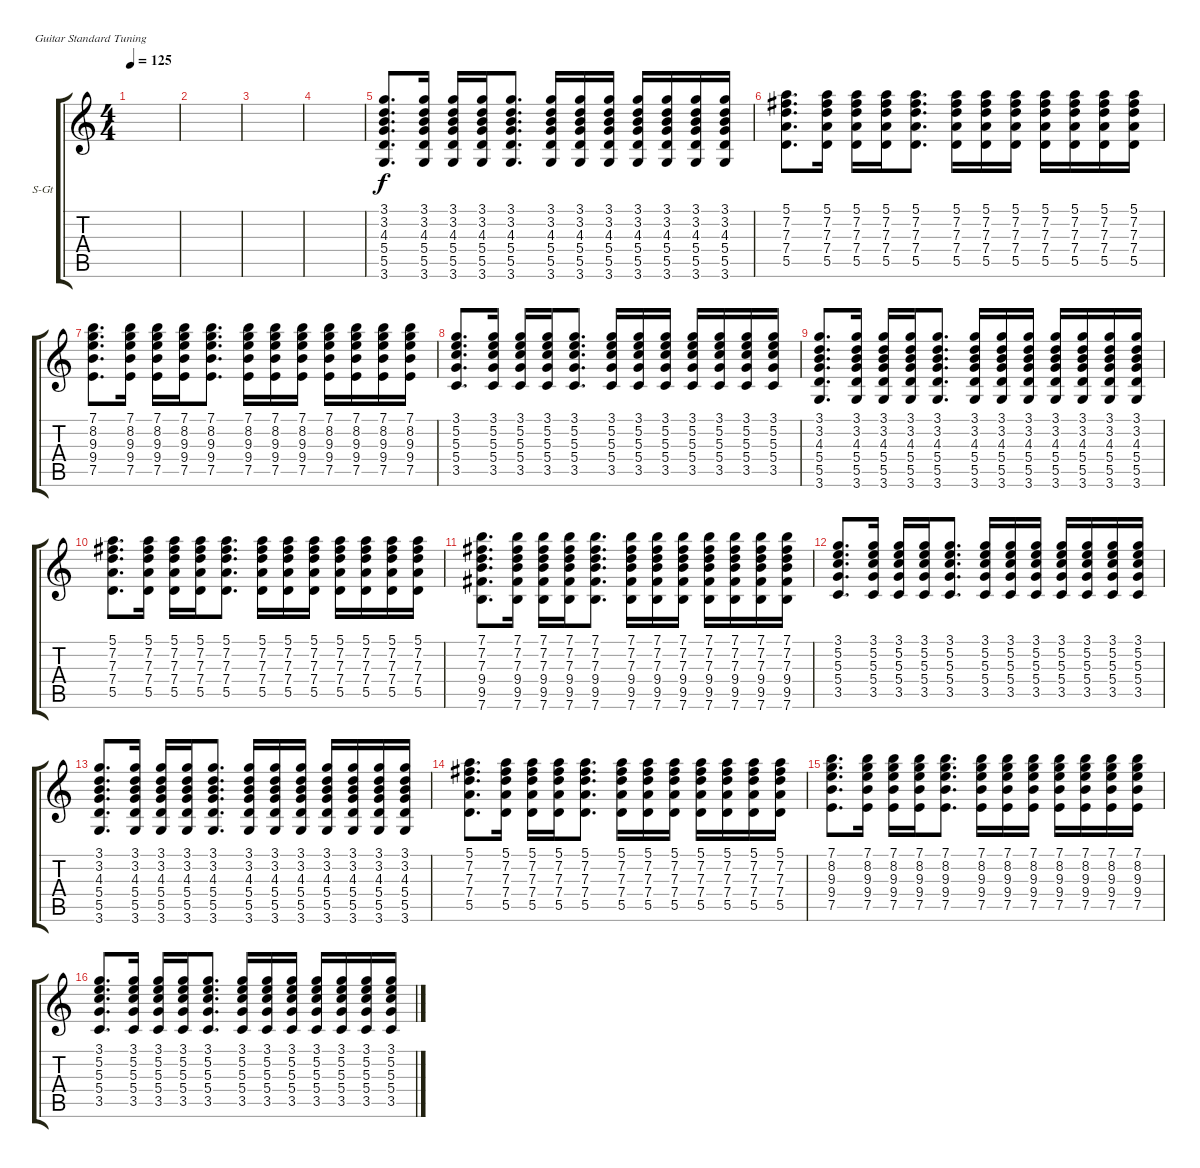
\defaultSystemsLayout 4
\bracketExtendMode groupsimilarinstruments
\firstSystemTrackNameOrientation horizontal
\otherSystemsTrackNameOrientation horizontal
\track ("Акустика 2" "S-Gt") {instrument acousticguitarsteel}
\staff {score tabs}
\tuning (E4 B3 G3 D3 A2 E2)
\ts (4 4)
\tempo 125
\clef g2
\ks c
|
|
|
|
(3.6 5.5 5.4 4.3 3.2 3.1).8{d} (3.6 5.5 5.4 4.3 3.2 3.1).16 (3.6 5.5 5.4 4.3 3.2 3.1).16 (3.6 5.5 5.4 4.3 3.2 3.1).16 (3.6 5.5 5.4 4.3 3.2 3.1).8{d} (3.6 5.5 5.4 4.3 3.2 3.1).16 (3.6 5.5 5.4 4.3 3.2 3.1).16 (3.6 5.5 5.4 4.3 3.2 3.1).16 (3.6 5.5 5.4 4.3 3.2 3.1).16 (3.6 5.5 5.4 4.3 3.2 3.1).16 (3.6 5.5 5.4 4.3 3.2 3.1).16 (3.6 5.5 5.4 4.3 3.2 3.1).16 |
(5.5 7.4 7.3 7.2 5.1).8{d} (5.5 7.4 7.3 7.2 5.1).16 (5.5 7.4 7.3 7.2 5.1).16 (5.5 7.4 7.3 7.2 5.1).16 (5.5 7.4 7.3 7.2 5.1).8{d} (5.5 7.4 7.3 7.2 5.1).16 (5.5 7.4 7.3 7.2 5.1).16 (5.5 7.4 7.3 7.2 5.1).16 (5.5 7.4 7.3 7.2 5.1).16 (5.5 7.4 7.3 7.2 5.1).16 (5.5 7.4 7.3 7.2 5.1).16 (5.5 7.4 7.3 7.2 5.1).16 |
(7.5 9.4 9.3 8.2 7.1).8{d} (7.5 9.4 9.3 8.2 7.1).16 (7.5 9.4 9.3 8.2 7.1).16 (7.5 9.4 9.3 8.2 7.1).16 (7.5 9.4 9.3 8.2 7.1).8{d} (7.5 9.3 8.2 7.1 9.4).16 (7.5 9.4 9.3 8.2 7.1).16 (7.5 9.4 9.3 8.2 7.1).16 (7.5 9.4 9.3 8.2 7.1).16 (7.5 9.4 9.3 8.2 7.1).16 (7.5 9.4 9.3 8.2 7.1).16 (9.4 9.3 8.2 7.1 7.5).16 |
(3.5 5.4 5.3 5.2 3.1).8{d} (3.5 5.4 5.3 5.2 3.1).16 (3.5 5.4 5.3 5.2 3.1).16 (3.5 5.4 5.3 5.2 3.1).16 (3.5 5.4 5.3 5.2 3.1).8{d} (3.5 5.4 5.3 5.2 3.1).16 (3.5 5.4 5.3 5.2 3.1).16 (3.5 5.4 5.3 5.2 3.1).16 (3.5 5.4 5.3 5.2 3.1).16 (3.5 5.4 5.3 5.2 3.1).16 (3.5 5.4 5.3 5.2 3.1).16 (3.5 5.4 5.3 5.2 3.1).16 |
(3.6 5.5 5.4 4.3 3.2 3.1).8{d} (3.6 5.5 5.4 4.3 3.2 3.1).16 (3.6 5.5 5.4 4.3 3.2 3.1).16 (3.6 5.5 5.4 4.3 3.2 3.1).16 (3.6 5.5 5.4 4.3 3.2 3.1).8{d} (3.6 5.5 5.4 4.3 3.2 3.1).16 (3.6 5.5 5.4 4.3 3.2 3.1).16 (3.6 5.5 5.4 4.3 3.2 3.1).16 (3.6 5.5 5.4 4.3 3.2 3.1).16 (3.6 5.5 5.4 4.3 3.2 3.1).16 (3.6 5.5 5.4 4.3 3.2 3.1).16 (3.6 5.5 5.4 4.3 3.2 3.1).16 |
(5.5 7.4 7.3 7.2 5.1).8{d} (5.5 7.4 7.3 7.2 5.1).16 (5.5 7.4 7.3 7.2 5.1).16 (5.5 7.4 7.3 7.2 5.1).16 (5.5 7.4 7.3 7.2 5.1).8{d} (5.5 7.4 7.3 7.2 5.1).16 (5.5 7.4 7.3 7.2 5.1).16 (5.5 7.4 7.3 7.2 5.1).16 (5.5 7.4 7.3 7.2 5.1).16 (5.5 7.4 7.3 7.2 5.1).16 (5.5 7.4 7.3 7.2 5.1).16 (5.5 7.4 7.3 7.2 5.1).16 |
(9.5 9.4 7.3 7.2 7.1 7.6).8{d} (9.5 9.4 7.3 7.2 7.1 7.6).16 (9.5 9.4 7.3 7.2 7.1 7.6).16 (9.5 9.4 7.3 7.2 7.1 7.6).16 (9.5 9.4 7.3 7.2 7.1 7.6).8{d} (9.5 7.3 7.2 7.1 7.6 9.4).16 (9.5 9.4 7.3 7.2 7.1 7.6).16 (9.5 9.4 7.3 7.2 7.1 7.6).16 (9.5 9.4 7.3 7.2 7.1 7.6).16 (9.5 9.4 7.3 7.2 7.1 7.6).16 (9.5 9.4 7.3 7.2 7.1 7.6).16 (9.5 9.4 7.3 7.2 7.1 7.6).16 |
(3.5 5.4 5.3 5.2 3.1).8{d} (3.5 5.4 5.3 5.2 3.1).16 (3.5 5.4 5.3 5.2 3.1).16 (3.5 5.4 5.3 5.2 3.1).16 (3.5 5.4 5.3 5.2 3.1).8{d} (3.5 5.4 5.3 5.2 3.1).16 (3.5 5.4 5.3 5.2 3.1).16 (3.5 5.4 5.3 5.2 3.1).16 (3.5 5.4 5.3 5.2 3.1).16 (3.5 5.4 5.3 5.2 3.1).16 (3.5 5.4 5.3 5.2 3.1).16 (3.5 5.4 5.3 5.2 3.1).16 |
(3.6 5.5 5.4 4.3 3.2 3.1).8{d} (3.6 5.5 5.4 4.3 3.2 3.1).16 (3.6 5.5 5.4 4.3 3.2 3.1).16 (3.6 5.5 5.4 4.3 3.2 3.1).16 (3.6 5.5 5.4 4.3 3.2 3.1).8{d} (3.6 5.5 5.4 4.3 3.2 3.1).16 (3.6 5.5 5.4 4.3 3.2 3.1).16 (3.6 5.5 5.4 4.3 3.2 3.1).16 (3.6 5.5 5.4 4.3 3.2 3.1).16 (3.6 5.5 5.4 4.3 3.2 3.1).16 (3.6 5.5 5.4 4.3 3.2 3.1).16 (3.6 5.5 5.4 4.3 3.2 3.1).16 |
(5.5 7.4 7.3 7.2 5.1).8{d} (5.5 7.4 7.3 7.2 5.1).16 (5.5 7.4 7.3 7.2 5.1).16 (5.5 7.4 7.3 7.2 5.1).16 (5.5 7.4 7.3 7.2 5.1).8{d} (5.5 7.4 7.3 7.2 5.1).16 (5.5 7.4 7.3 7.2 5.1).16 (5.5 7.4 7.3 7.2 5.1).16 (5.5 7.4 7.3 7.2 5.1).16 (5.5 7.4 7.3 7.2 5.1).16 (5.5 7.4 7.3 7.2 5.1).16 (5.5 7.4 7.3 7.2 5.1).16 |
(7.5 9.4 9.3 8.2 7.1).8{d} (7.5 9.4 9.3 8.2 7.1).16 (7.5 9.4 9.3 8.2 7.1).16 (7.5 9.4 9.3 8.2 7.1).16 (7.5 9.4 9.3 8.2 7.1).8{d} (7.5 9.3 8.2 7.1 9.4).16 (7.5 9.4 9.3 8.2 7.1).16 (7.5 9.4 9.3 8.2 7.1).16 (7.5 9.4 9.3 8.2 7.1).16 (7.5 9.4 9.3 8.2 7.1).16 (7.5 9.4 9.3 8.2 7.1).16 (9.4 9.3 8.2 7.1 7.5).16 |
(3.5 5.4 5.3 5.2 3.1).8{d} (3.5 5.4 5.3 5.2 3.1).16 (3.5 5.4 5.3 5.2 3.1).16 (3.5 5.4 5.3 5.2 3.1).16 (3.5 5.4 5.3 5.2 3.1).8{d} (3.5 5.4 5.3 5.2 3.1).16 (3.5 5.4 5.3 5.2 3.1).16 (3.5 5.4 5.3 5.2 3.1).16 (3.5 5.4 5.3 5.2 3.1).16 (3.5 5.4 5.3 5.2 3.1).16 (3.5 5.4 5.3 5.2 3.1).16 (3.5 5.4 5.3 5.2 3.1).16
